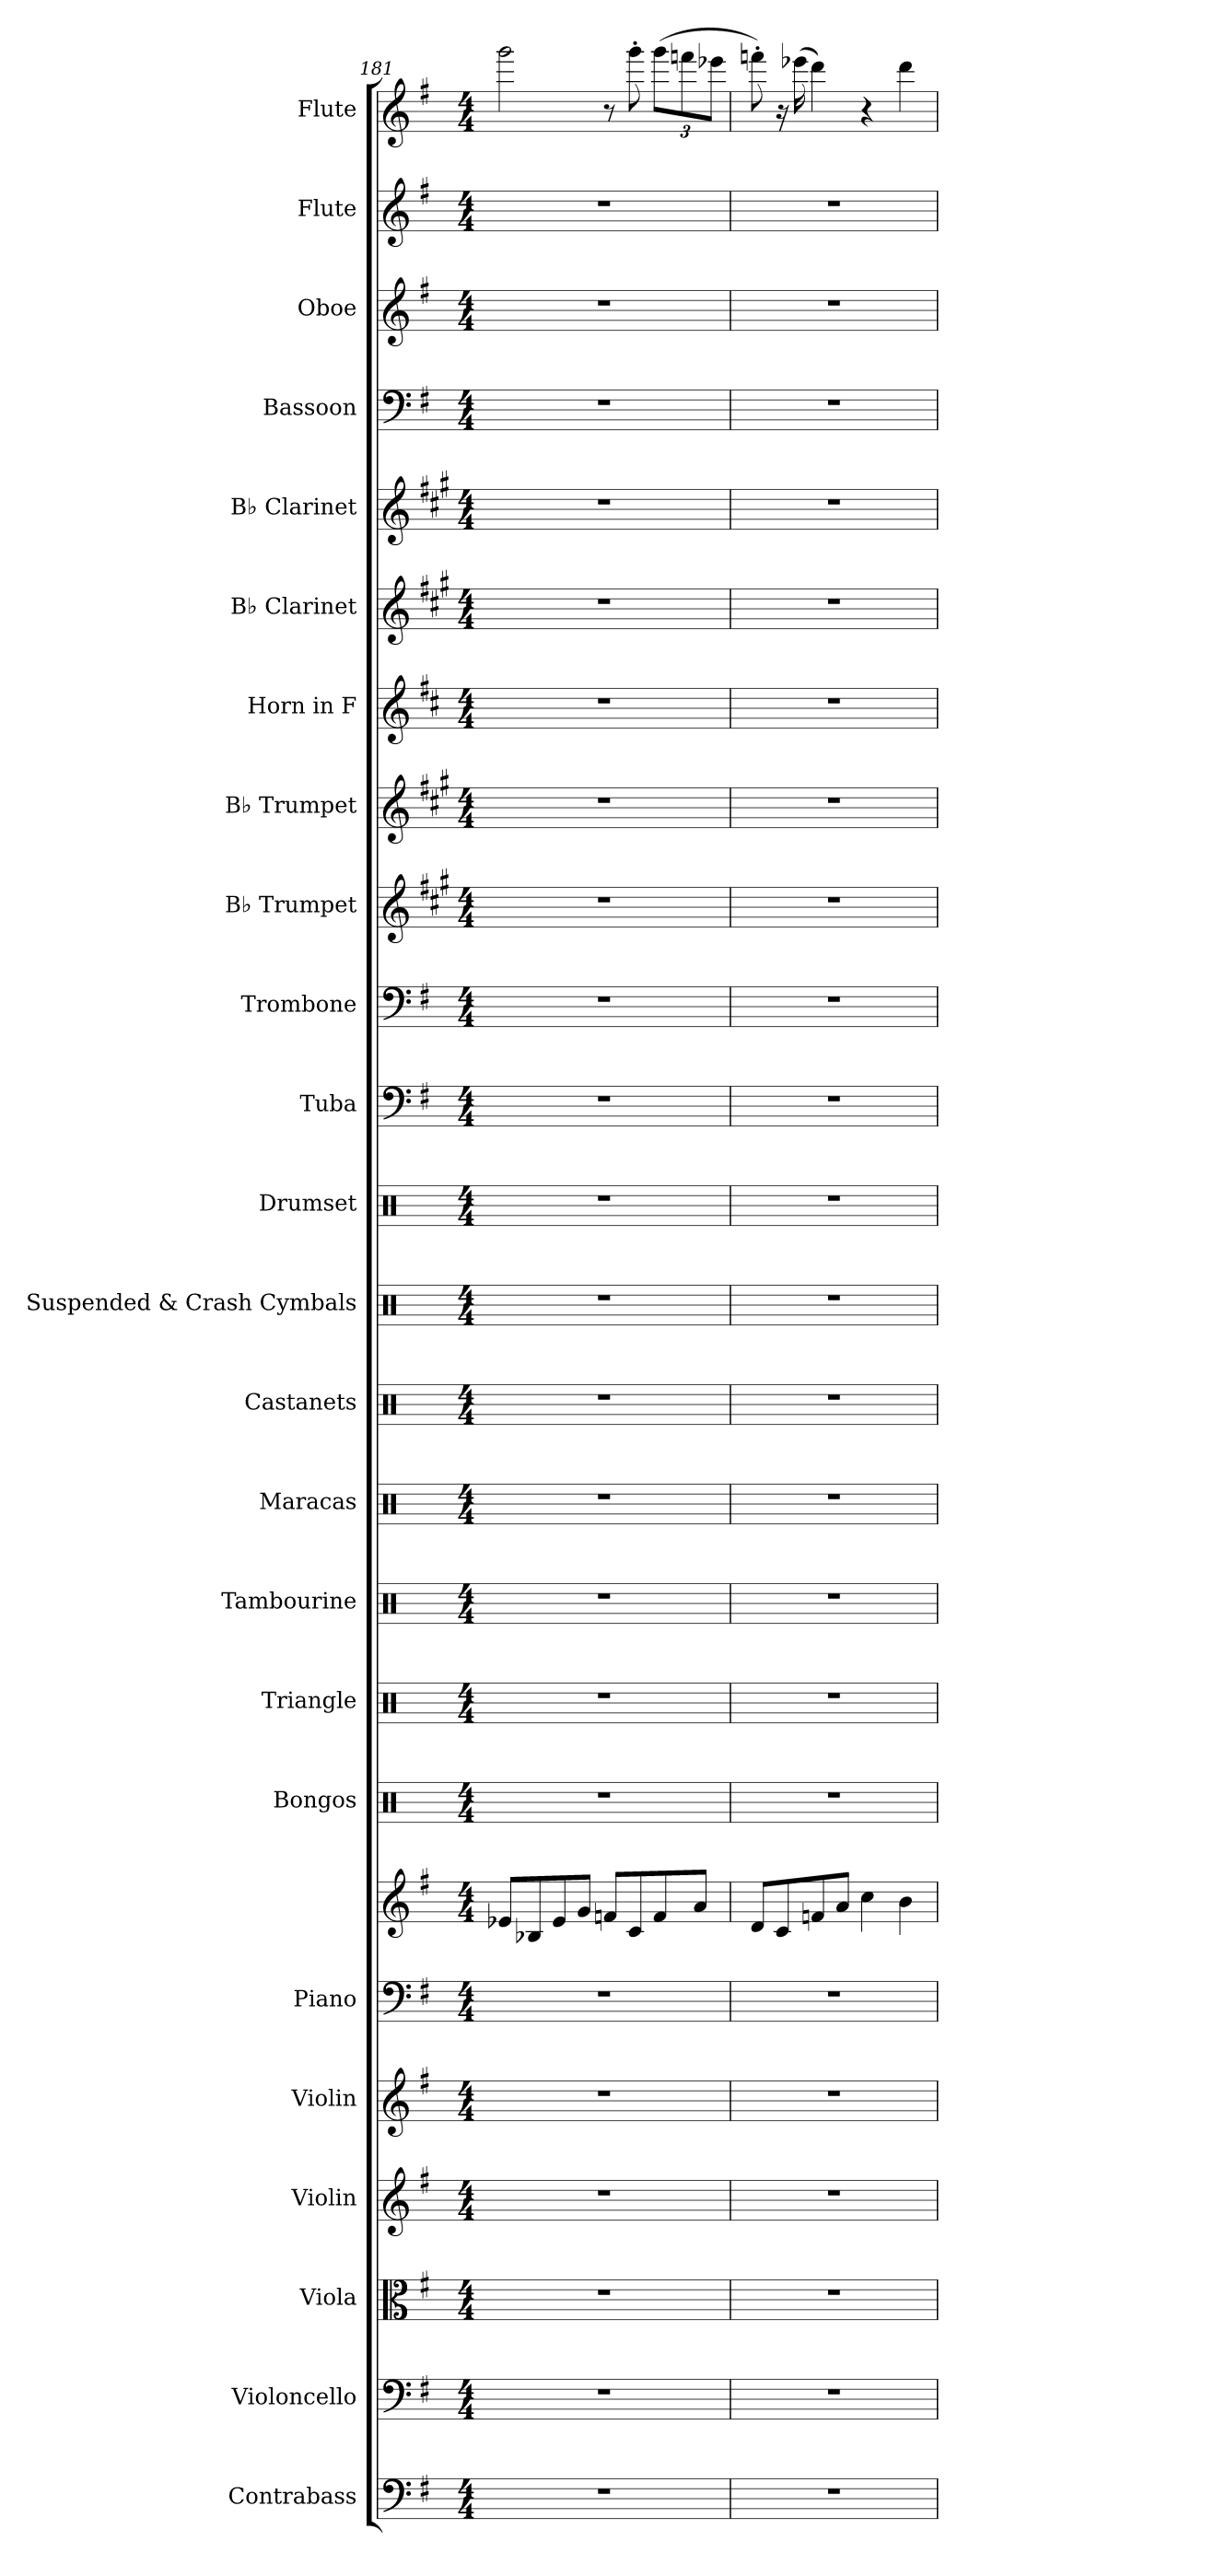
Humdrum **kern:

**kern	**kern	**kern	**kern	**kern	**kern	**kern	**kern	**kern	**kern	**kern	**kern	**kern	**kern	**kern	**kern	**kern	**kern	**kern	**kern	**kern	**kern	**kern	**kern	**kern
*part24	*part23	*part22	*part21	*part20	*part19	*part19	*part18	*part17	*part16	*part15	*part14	*part13	*part12	*part11	*part10	*part9	*part8	*part7	*part6	*part5	*part4	*part3	*part2	*part1
*staff25	*staff24	*staff23	*staff22	*staff21	*staff20	*staff19	*staff18	*staff17	*staff16	*staff15	*staff14	*staff13	*staff12	*staff11	*staff10	*staff9	*staff8	*staff7	*staff6	*staff5	*staff4	*staff3	*staff2	*staff1
*I"Contrabass	*I"Violoncello	*I"Viola	*I"Violin	*I"Violin	*I"Piano	*	*I"Bongos	*I"Triangle	*I"Tambourine	*I"Maracas	*I"Castanets	*I"Suspended &amp; Crash Cymbals	*I"Drumset	*I"Tuba	*I"Trombone	*I"B♭ Trumpet	*I"B♭ Trumpet	*I"Horn in F	*I"B♭ Clarinet	*I"B♭ Clarinet	*I"Bassoon	*I"Oboe	*I"Flute	*I"Flute
*I'Cb.	*I'Vc.	*I'Vla.	*I'Vln.	*I'Vln.	*I'Pno.	*	*I'Bon.	*I'Trgl.	*I'Tamb.	*I'Mrcs.	*I'Cst.	*I'Cym.	*I'D. Set	*I'Tba.	*I'Tbn.	*I'B♭ Tpt.	*I'B♭ Tpt.	*	*I'B♭ Cl.	*I'B♭ Cl.	*I'Bsn.	*I'Ob.	*I'Fl.	*I'Fl.
*clefF4	*clefF4	*clefC3	*clefG2	*clefG2	*clefF4	*clefG2	*clefX	*clefX	*clefX	*clefX	*clefX	*clefX	*clefX	*clefF4	*clefF4	*clefG2	*clefG2	*clefG2	*clefG2	*clefG2	*clefF4	*clefG2	*clefG2	*clefG2
*ITrd7c12	*	*	*	*	*	*	*	*	*	*	*	*	*	*	*	*ITrd1c2	*ITrd1c2	*ITrd4c7	*ITrd1c2	*ITrd1c2	*	*	*	*
*k[f#]	*k[f#]	*k[f#]	*k[f#]	*k[f#]	*k[f#]	*k[f#]	*k[]	*k[]	*k[]	*k[]	*k[]	*k[]	*k[]	*k[f#]	*k[f#]	*k[f#]	*k[f#]	*k[f#]	*k[f#]	*k[f#]	*k[f#]	*k[f#]	*k[f#]	*k[f#]
*M4/4	*M4/4	*M4/4	*M4/4	*M4/4	*M4/4	*M4/4	*M4/4	*M4/4	*M4/4	*M4/4	*M4/4	*M4/4	*M4/4	*M4/4	*M4/4	*M4/4	*M4/4	*M4/4	*M4/4	*M4/4	*M4/4	*M4/4	*M4/4	*M4/4
=181	=181	=181	=181	=181	=181	=181	=181	=181	=181	=181	=181	=181	=181	=181	=181	=181	=181	=181	=181	=181	=181	=181	=181	=181
1r	1r	1r	1r	1r	1r	8e-X/L	1r	1r	1r	1r	1r	1r	1r	1r	1r	1r	1r	1r	1r	1r	1r	1r	1r	2ggg\
.	.	.	.	.	.	8B-X/	.	.	.	.	.	.	.	.	.	.	.	.	.	.	.	.	.	.
.	.	.	.	.	.	8e-/	.	.	.	.	.	.	.	.	.	.	.	.	.	.	.	.	.	.
.	.	.	.	.	.	8g/J	.	.	.	.	.	.	.	.	.	.	.	.	.	.	.	.	.	.
.	.	.	.	.	.	8fn/L	.	.	.	.	.	.	.	.	.	.	.	.	.	.	.	.	.	8r
.	.	.	.	.	.	8c/	.	.	.	.	.	.	.	.	.	.	.	.	.	.	.	.	.	8ggg'\
*	*	*	*	*	*	*	*	*	*	*	*	*	*	*	*	*	*	*	*	*	*	*	*	*Xbrackettup
.	.	.	.	.	.	8f/	.	.	.	.	.	.	.	.	.	.	.	.	.	.	.	.	.	(12ggg\L
.	.	.	.	.	.	.	.	.	.	.	.	.	.	.	.	.	.	.	.	.	.	.	.	12fffn\
.	.	.	.	.	.	8a/J	.	.	.	.	.	.	.	.	.	.	.	.	.	.	.	.	.	.
.	.	.	.	.	.	.	.	.	.	.	.	.	.	.	.	.	.	.	.	.	.	.	.	12eee-X\J
!!LO:PB:g=z
=182	=182	=182	=182	=182	=182	=182	=182	=182	=182	=182	=182	=182	=182	=182	=182	=182	=182	=182	=182	=182	=182	=182	=182	=182
1r	1r	1r	1r	1r	1r	8d/L	1r	1r	1r	1r	1r	1r	1r	1r	1r	1r	1r	1r	1r	1r	1r	1r	1r	8fffn'\)
.	.	.	.	.	.	8c/	.	.	.	.	.	.	.	.	.	.	.	.	.	.	.	.	.	16r
.	.	.	.	.	.	.	.	.	.	.	.	.	.	.	.	.	.	.	.	.	.	.	.	(16eee-X\
.	.	.	.	.	.	8fn/	.	.	.	.	.	.	.	.	.	.	.	.	.	.	.	.	.	4ddd\)
.	.	.	.	.	.	8a/J	.	.	.	.	.	.	.	.	.	.	.	.	.	.	.	.	.	.
.	.	.	.	.	.	4cc\	.	.	.	.	.	.	.	.	.	.	.	.	.	.	.	.	.	4r
.	.	.	.	.	.	4b\	.	.	.	.	.	.	.	.	.	.	.	.	.	.	.	.	.	4ddd\
=	=	=	=	=	=	=	=	=	=	=	=	=	=	=	=	=	=	=	=	=	=	=	=	=
*-	*-	*-	*-	*-	*-	*-	*-	*-	*-	*-	*-	*-	*-	*-	*-	*-	*-	*-	*-	*-	*-	*-	*-	*-
